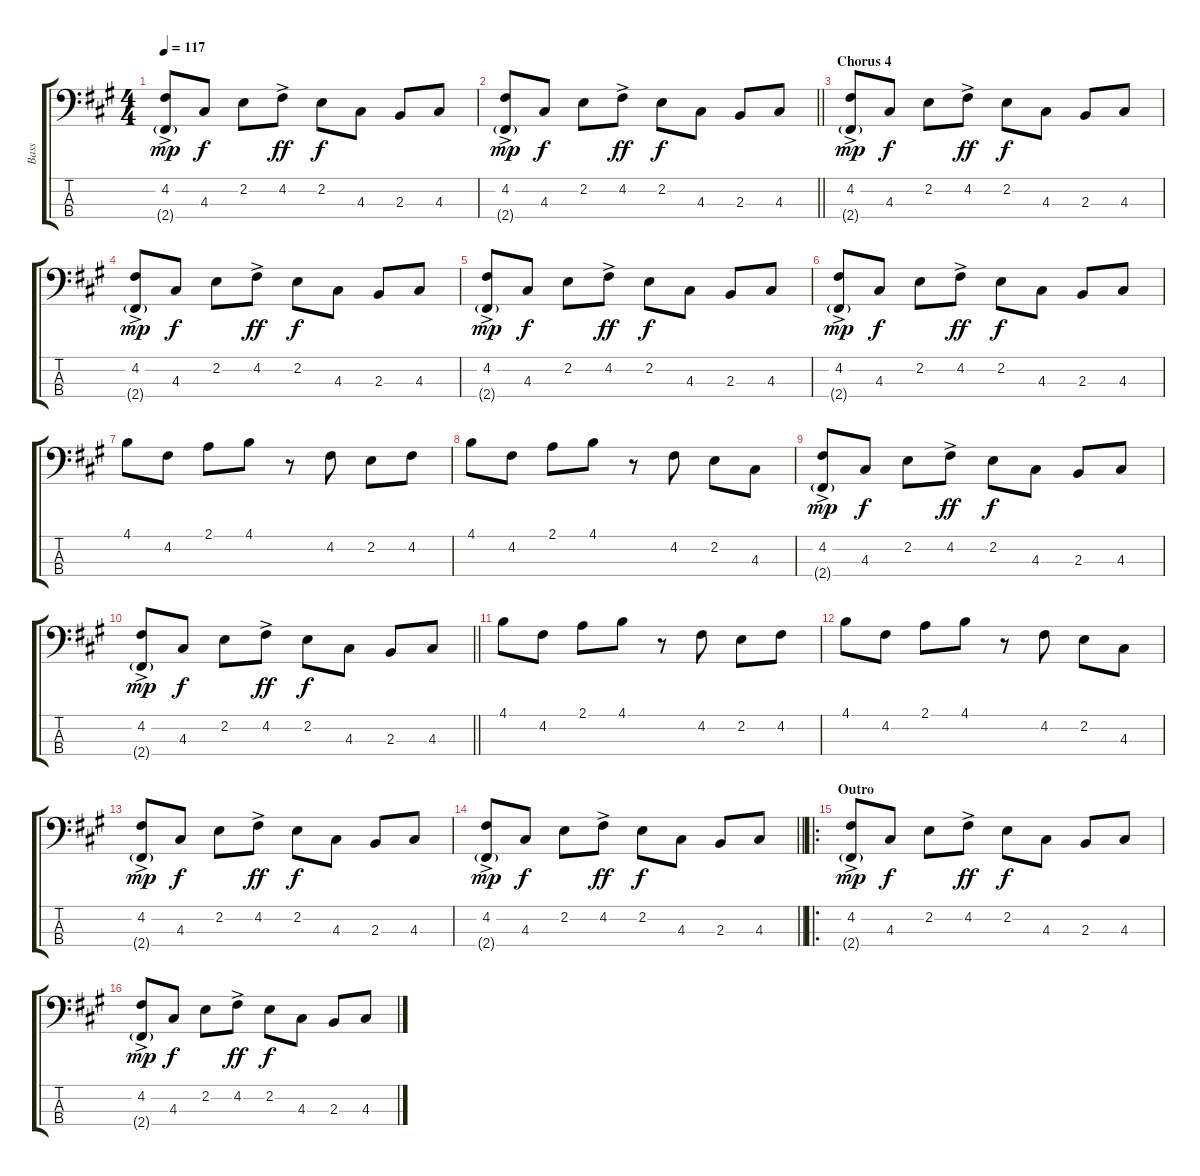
\track ("Bass" "Bass") {instrument electricbassfinger}
\staff {score tabs}
\tuning (G2 D2 A1 E1) {hide}
\ts (4 4)
\tempo 117
\clef f4
\ks f#minor
(4.2{ac} 2.4{g}).8{dy mp} 4.3.8{dy f} 2.2.8 4.2{ac}.8{dy ff} 2.2.8{dy f} 4.3.8 2.3.8 4.3.8 |
\barLineRight lightlight
(4.2{ac} 2.4{g}).8{dy mp} 4.3.8{dy f} 2.2.8 4.2{ac}.8{dy ff} 2.2.8{dy f} 4.3.8 2.3.8 4.3.8 |
\section ("" "Chorus 4")
(4.2{ac} 2.4{g}).8{dy mp} 4.3.8{dy f} 2.2.8 4.2{ac}.8{dy ff} 2.2.8{dy f} 4.3.8 2.3.8 4.3.8 |
(4.2{ac} 2.4{g}).8{dy mp} 4.3.8{dy f} 2.2.8 4.2{ac}.8{dy ff} 2.2.8{dy f} 4.3.8 2.3.8 4.3.8 |
(4.2{ac} 2.4{g}).8{dy mp} 4.3.8{dy f} 2.2.8 4.2{ac}.8{dy ff} 2.2.8{dy f} 4.3.8 2.3.8 4.3.8 |
(4.2{ac} 2.4{g}).8{dy mp} 4.3.8{dy f} 2.2.8 4.2{ac}.8{dy ff} 2.2.8{dy f} 4.3.8 2.3.8 4.3.8 |
4.1.8 4.2.8 2.1.8 4.1.8 r.8 4.2.8 2.2.8 4.2.8 |
4.1.8 4.2.8 2.1.8 4.1.8 r.8 4.2.8 2.2.8 4.3.8 |
(4.2{ac} 2.4{g}).8{dy mp} 4.3.8{dy f} 2.2.8 4.2{ac}.8{dy ff} 2.2.8{dy f} 4.3.8 2.3.8 4.3.8 |
\barLineRight lightlight
(4.2{ac} 2.4{g}).8{dy mp} 4.3.8{dy f} 2.2.8 4.2{ac}.8{dy ff} 2.2.8{dy f} 4.3.8 2.3.8 4.3.8 |
4.1.8 4.2.8 2.1.8 4.1.8 r.8 4.2.8 2.2.8 4.2.8 |
4.1.8 4.2.8 2.1.8 4.1.8 r.8 4.2.8 2.2.8 4.3.8 |
(4.2{ac} 2.4{g}).8{dy mp} 4.3.8{dy f} 2.2.8 4.2{ac}.8{dy ff} 2.2.8{dy f} 4.3.8 2.3.8 4.3.8 |
\barLineRight lightlight
(4.2{ac} 2.4{g}).8{dy mp} 4.3.8{dy f} 2.2.8 4.2{ac}.8{dy ff} 2.2.8{dy f} 4.3.8 2.3.8 4.3.8 |
\ro
\section ("" "Outro")
(4.2{ac} 2.4{g}).8{dy mp} 4.3.8{dy f} 2.2.8 4.2{ac}.8{dy ff} 2.2.8{dy f} 4.3.8 2.3.8 4.3.8 |
(4.2{ac} 2.4{g}).8{dy mp} 4.3.8{dy f} 2.2.8 4.2{ac}.8{dy ff} 2.2.8{dy f} 4.3.8 2.3.8 4.3.8
